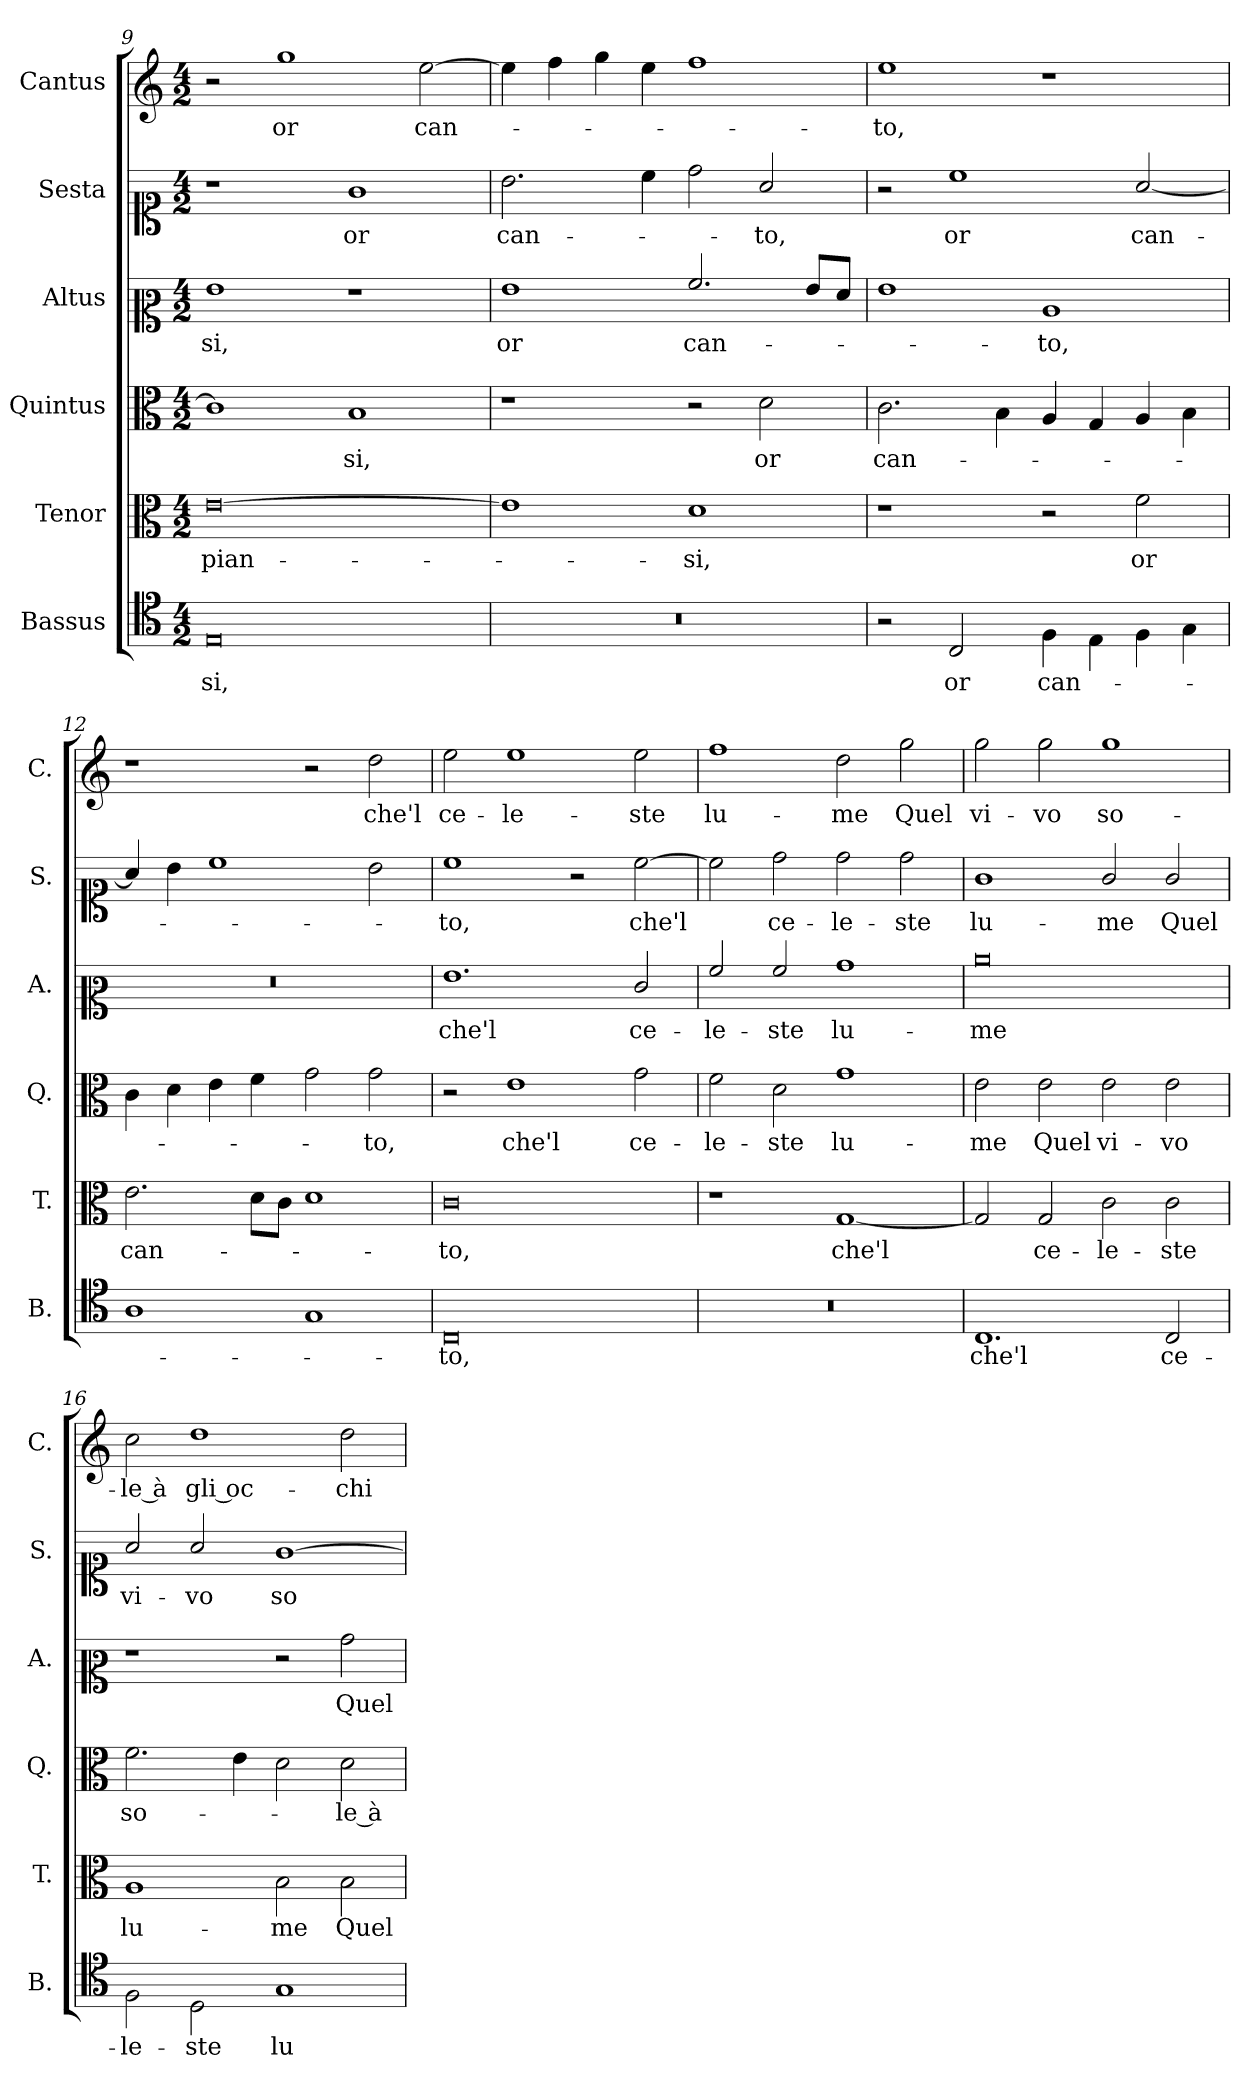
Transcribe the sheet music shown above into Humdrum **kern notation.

**kern	**text	**kern	**text	**kern	**text	**kern	**text	**kern	**text	**kern	**text
*part6	*part6	*part5	*part5	*part4	*part4	*part3	*part3	*part2	*part2	*part1	*part1
*staff6	*staff6	*staff5	*staff5	*staff4	*staff4	*staff3	*staff3	*staff2	*staff2	*staff1	*staff1
*I"Bassus	*	*I"Tenor	*	*I"Quintus	*	*I"Altus	*	*I"Sesta	*	*I"Cantus	*
*I'B.	*	*I'T.	*	*I'Q.	*	*I'A.	*	*I'S.	*	*I'C.	*
*clefC4	*	*clefC3	*	*clefC3	*	*clefC2	*	*clefC1	*	*clefG2	*
*k[]	*	*k[]	*	*k[]	*	*k[]	*	*k[]	*	*k[]	*
*M4/2	*	*M4/2	*	*M4/2	*	*M4/2	*	*M4/2	*	*M4/2	*
=9	=9	=9	=9	=9	=9	=9	=9	=9	=9	=9	=9
!	!LO:LY:b	!	!LO:LY:b	!	!	!	!LO:LY:b	!	!	!	!
0E	-si,	[0e	pian-	1c]	.	1g	-si,	1r	.	2r	.
!	!	!	!	!	!	!	!	!	!	!	!LO:LY:b
.	.	.	.	.	.	.	.	.	.	1gg	or
!	!	!	!	!	!LO:LY:b	!	!	!	!LO:LY:b	!	!
.	.	.	.	1B	-si,	1r	.	1g	or	.	.
!	!	!	!	!	!	!	!	!	!	!	!LO:LY:b
.	.	.	.	.	.	.	.	.	.	[2ee\	can-
=10	=10	=10	=10	=10	=10	=10	=10	=10	=10	=10	=10
!	!	!	!	!	!	!	!LO:LY:b	!	!LO:LY:b	!	!
0r	.	1e]	.	1r	.	1g	or	2.b\	can-	4ee\]	.
.	.	.	.	.	.	.	.	.	.	4ff\	.
.	.	.	.	.	.	.	.	.	.	4gg\	.
.	.	.	.	.	.	.	.	4cc\	.	4ee\	.
!	!	!	!LO:LY:b	!	!	!	!LO:LY:b	!	!	!	!
.	.	1d	-si,	2r	.	2.a/	can-	2dd\	.	1ff	.
!	!	!	!	!	!LO:LY:b	!	!	!	!LO:LY:b	!	!
.	.	.	.	2d\	or	.	.	2a/	-to,	.	.
.	.	.	.	.	.	8g/L	.	.	.	.	.
.	.	.	.	.	.	8f/J	.	.	.	.	.
=11	=11	=11	=11	=11	=11	=11	=11	=11	=11	=11	=11
!	!	!	!	!	!LO:LY:b	!	!	!	!	!	!LO:LY:b
2r	.	1r	.	2.c\	can-	1g	.	2r	.	1ee	-to,
!	!LO:LY:b	!	!	!	!	!	!	!	!LO:LY:b	!	!
2C/	or	.	.	.	.	.	.	1cc	or	.	.
.	.	.	.	4B\	.	.	.	.	.	.	.
!	!LO:LY:b	!	!	!	!	!	!LO:LY:b	!	!	!	!
4F\	can-	2r	.	4A/	.	1c	-to,	.	.	1r	.
4E\	.	.	.	4G/	.	.	.	.	.	.	.
!	!	!	!LO:LY:b	!	!	!	!	!	!LO:LY:b	!	!
4F\	.	2f\	or	4A/	.	.	.	[2a/	can-	.	.
4G\	.	.	.	4B\	.	.	.	.	.	.	.
=12	=12	=12	=12	=12	=12	=12	=12	=12	=12	=12	=12
!	!	!	!LO:LY:b	!	!	!	!	!	!	!	!
1A	.	2.e\	can-	4c\	.	0r	.	4a/]	.	1r	.
.	.	.	.	4d\	.	.	.	4b\	.	.	.
.	.	.	.	4e\	.	.	.	1cc	.	.	.
.	.	8d\L	.	4f\	.	.	.	.	.	.	.
.	.	8c\J	.	.	.	.	.	.	.	.	.
1G	.	1d	.	2g\	.	.	.	.	.	2r	.
!	!	!	!	!	!LO:LY:b	!	!	!	!	!	!LO:LY:b
.	.	.	.	2g\	-to,	.	.	2b\	.	2dd\	che'l
=13	=13	=13	=13	=13	=13	=13	=13	=13	=13	=13	=13
!	!LO:LY:b	!	!LO:LY:b	!	!	!	!LO:LY:b	!	!LO:LY:b	!	!LO:LY:b
0C	-to,	0c	-to,	2r	.	1.g	che'l	1cc	-to,	2ee\	ce-
!	!	!	!	!	!LO:LY:b	!	!	!	!	!	!LO:LY:b
.	.	.	.	1e	che'l	.	.	.	.	1ee	-le-
.	.	.	.	.	.	.	.	2r	.	.	.
!	!	!	!	!	!LO:LY:b	!	!LO:LY:b	!	!LO:LY:b	!	!LO:LY:b
.	.	.	.	2g\	ce-	2e/	ce-	[2cc\	che'l	2ee\	-ste
!!LO:PB:g=z
=14	=14	=14	=14	=14	=14	=14	=14	=14	=14	=14	=14
!	!	!	!	!	!LO:LY:b	!	!LO:LY:b	!	!	!	!LO:LY:b
0r	.	1r	.	2f\	-le-	2a/	-le-	2cc\]	.	1ff	lu-
!	!	!	!	!	!LO:LY:b	!	!LO:LY:b	!	!LO:LY:b	!	!
.	.	.	.	2d\	-ste	2a/	-ste	2dd\	ce-	.	.
!	!	!	!LO:LY:b	!	!LO:LY:b	!	!LO:LY:b	!	!LO:LY:b	!	!LO:LY:b
.	.	[1G	che'l	1g	lu-	1b	lu-	2dd\	-le-	2dd\	-me
!	!	!	!	!	!	!	!	!	!LO:LY:b	!	!LO:LY:b
.	.	.	.	.	.	.	.	2dd\	-ste	2gg\	Quel
=15	=15	=15	=15	=15	=15	=15	=15	=15	=15	=15	=15
!	!LO:LY:b	!	!	!	!LO:LY:b	!	!LO:LY:b	!	!LO:LY:b	!	!LO:LY:b
1.C	che'l	2G/]	.	2e\	-me	0cc	-me	1g	lu-	2gg\	vi-
!	!	!	!LO:LY:b	!	!LO:LY:b	!	!	!	!	!	!LO:LY:b
.	.	2G/	ce-	2e\	Quel	.	.	.	.	2gg\	-vo
!	!	!	!LO:LY:b	!	!LO:LY:b	!	!	!	!LO:LY:b	!	!LO:LY:b
.	.	2c\	-le-	2e\	vi-	.	.	2g/	-me	1gg	so-
!	!LO:LY:b	!	!LO:LY:b	!	!LO:LY:b	!	!	!	!LO:LY:b	!	!
2C/	ce-	2c\	-ste	2e\	-vo	.	.	2g/	Quel	.	.
=16	=16	=16	=16	=16	=16	=16	=16	=16	=16	=16	=16
!	!LO:LY:b	!	!LO:LY:b	!	!LO:LY:b	!	!	!	!LO:LY:b	!	!LO:LY:b
2F\	-le-	1A	lu-	2.f\	so-	1r	.	2a/	vi-	2cc\	-le à
!	!LO:LY:b	!	!	!	!	!	!	!	!LO:LY:b	!	!LO:LY:b
2D\	-ste	.	.	.	.	.	.	2a/	-vo	1dd	gli oc-
.	.	.	.	4e\	.	.	.	.	.	.	.
!	!LO:LY:b	!	!LO:LY:b	!	!	!	!	!	!LO:LY:b	!	!
1G	lu-	2B\	-me	2d\	.	2r	.	[1g	so-	.	.
!	!	!	!LO:LY:b	!	!LO:LY:b	!	!LO:LY:b	!	!	!	!LO:LY:b
.	.	2B\	Quel	2d\	-le à	2b\	Quel	.	.	2dd\	-chi
=	=	=	=	=	=	=	=	=	=	=	=
*-	*-	*-	*-	*-	*-	*-	*-	*-	*-	*-	*-
